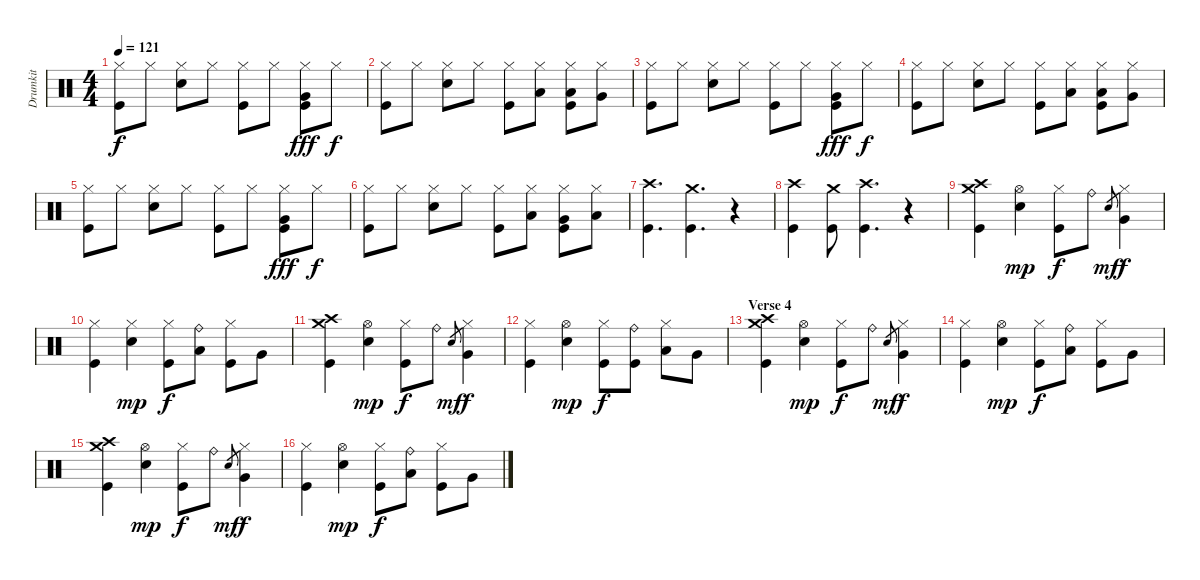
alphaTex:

\track ("Drumkit" "Drumkit") {instrument percussion}
\staff {score}
\articulation defaults
\ts (4 4)
\tempo 121
\clef neutral
\ks c
("Hi-Hat (closed)" "Kick (hit)").8{dy f} "Hi-Hat (closed)".8 ("Hi-Hat (closed)" "Snare (hit) 2").8 "Hi-Hat (closed)".8 ("Hi-Hat (closed)" "Kick (hit)").8 "Hi-Hat (closed)".8 ("Hi-Hat (closed)" "Very Low Tom (hit)" "Kick (hit)").8{dy fff} "Hi-Hat (closed)".8{dy f} |
("Hi-Hat (closed)" "Kick (hit)").8 "Hi-Hat (closed)".8 ("Hi-Hat (closed)" "Snare (hit) 2").8 "Hi-Hat (closed)".8 ("Hi-Hat (closed)" "Kick (hit)").8 ("Hi-Hat (closed)" "Low Tom (hit)").8 ("Hi-Hat (closed)" "Low Floor Tom (hit)" "Kick (hit)").8 ("Hi-Hat (closed)" "Very Low Tom (hit)").8 |
("Hi-Hat (closed)" "Kick (hit)").8 "Hi-Hat (closed)".8 ("Hi-Hat (closed)" "Snare (hit) 2").8 "Hi-Hat (closed)".8 ("Hi-Hat (closed)" "Kick (hit)").8 "Hi-Hat (closed)".8 ("Hi-Hat (closed)" "Very Low Tom (hit)" "Kick (hit)").8{dy fff} "Hi-Hat (closed)".8{dy f} |
("Hi-Hat (closed)" "Kick (hit)").8 "Hi-Hat (closed)".8 ("Hi-Hat (closed)" "Snare (hit) 2").8 "Hi-Hat (closed)".8 ("Hi-Hat (closed)" "Kick (hit)").8 ("Hi-Hat (closed)" "Low Tom (hit)").8 ("Hi-Hat (closed)" "Low Floor Tom (hit)" "Kick (hit)").8 ("Hi-Hat (closed)" "Very Low Tom (hit)").8 |
("Hi-Hat (closed)" "Kick (hit)").8 "Hi-Hat (closed)".8 ("Hi-Hat (closed)" "Snare (hit) 2").8 "Hi-Hat (closed)".8 ("Hi-Hat (closed)" "Kick (hit)").8 "Hi-Hat (closed)".8 ("Hi-Hat (closed)" "Very Low Tom (hit)" "Kick (hit)").8{dy fff} "Hi-Hat (closed)".8{dy f} |
("Hi-Hat (closed)" "Kick (hit)").8 "Hi-Hat (closed)".8 ("Hi-Hat (closed)" "Snare (hit) 2").8 "Hi-Hat (closed)".8 ("Hi-Hat (closed)" "Kick (hit)").8 ("Hi-Hat (closed)" "Low Tom (hit)").8 ("Hi-Hat (closed)" "Very Low Tom (hit)" "Kick (hit)").8 ("Hi-Hat (closed)" "Low Floor Tom (hit)").8 |
("Crash high (hit)" "Kick (hit)").4{d} ("Crash medium (hit)" "Kick (hit)").4{d} r.4 |
("Crash high (hit)" "Kick (hit)").4 ("Crash medium (hit)" "Kick (hit)").8 ("Crash high (hit)" "Kick (hit)").4{d} r.4 |
("Crash high (hit)" "Crash medium (hit)" "Kick (hit)").4 ("Hi-Hat (open)" "Snare (hit) 2").4{dy mp} ("Hi-Hat (closed)" "Kick (hit)").8{dy f} "Ride (bell)".8 "Snare (hit)".8{gr dy mf} ("Hi-Hat (closed)" "Very Low Tom (hit)").4{dy f} |
("Hi-Hat (closed)" "Kick (hit)").4 ("Hi-Hat (closed)" "Snare (hit) 2").4{dy mp} ("Hi-Hat (closed)" "Kick (hit)").8{dy f} ("Ride (bell)" "Low Tom (hit)").8 ("Hi-Hat (closed)" "Kick (hit)").8 "Very Low Tom (hit)".8 |
("Crash high (hit)" "Crash medium (hit)" "Kick (hit)").4 ("Hi-Hat (open)" "Snare (hit) 2").4{dy mp} ("Hi-Hat (closed)" "Kick (hit)").8{dy f} "Ride (bell)".8 "Snare (hit)".8{gr dy mf} ("Hi-Hat (closed)" "Very Low Tom (hit)").4{dy f} |
("Hi-Hat (closed)" "Kick (hit)").4 ("Hi-Hat (open)" "Snare (hit) 2").4{dy mp} ("Hi-Hat (closed)" "Kick (hit)").8{dy f} ("Ride (bell)" "Kick (hit)").8 ("Hi-Hat (closed)" "Low Tom (hit)").8 "Very Low Tom (hit)".8 |
\section ("" "Verse 4")
("Crash high (hit)" "Crash medium (hit)" "Kick (hit)").4 ("Hi-Hat (open)" "Snare (hit) 2").4{dy mp} ("Hi-Hat (closed)" "Kick (hit)").8{dy f} "Ride (bell)".8 "Snare (hit)".8{gr dy mf} ("Hi-Hat (closed)" "Very Low Tom (hit)").4{dy f} |
("Hi-Hat (closed)" "Kick (hit)").4 ("Hi-Hat (open)" "Snare (hit) 2").4{dy mp} ("Hi-Hat (closed)" "Kick (hit)").8{dy f} ("Ride (bell)" "Low Tom (hit)").8 ("Hi-Hat (closed)" "Kick (hit)").8 "Very Low Tom (hit)".8 |
("Crash high (hit)" "Crash medium (hit)" "Kick (hit)").4 ("Hi-Hat (open)" "Snare (hit) 2").4{dy mp} ("Hi-Hat (closed)" "Kick (hit)").8{dy f} "Ride (bell)".8 "Snare (hit)".8{gr dy mf} ("Hi-Hat (closed)" "Very Low Tom (hit)").4{dy f} |
("Hi-Hat (closed)" "Kick (hit)").4 ("Hi-Hat (open)" "Snare (hit) 2").4{dy mp} ("Hi-Hat (closed)" "Kick (hit)").8{dy f} ("Ride (bell)" "Low Tom (hit)").8 ("Hi-Hat (closed)" "Kick (hit)").8 "Very Low Tom (hit)".8
